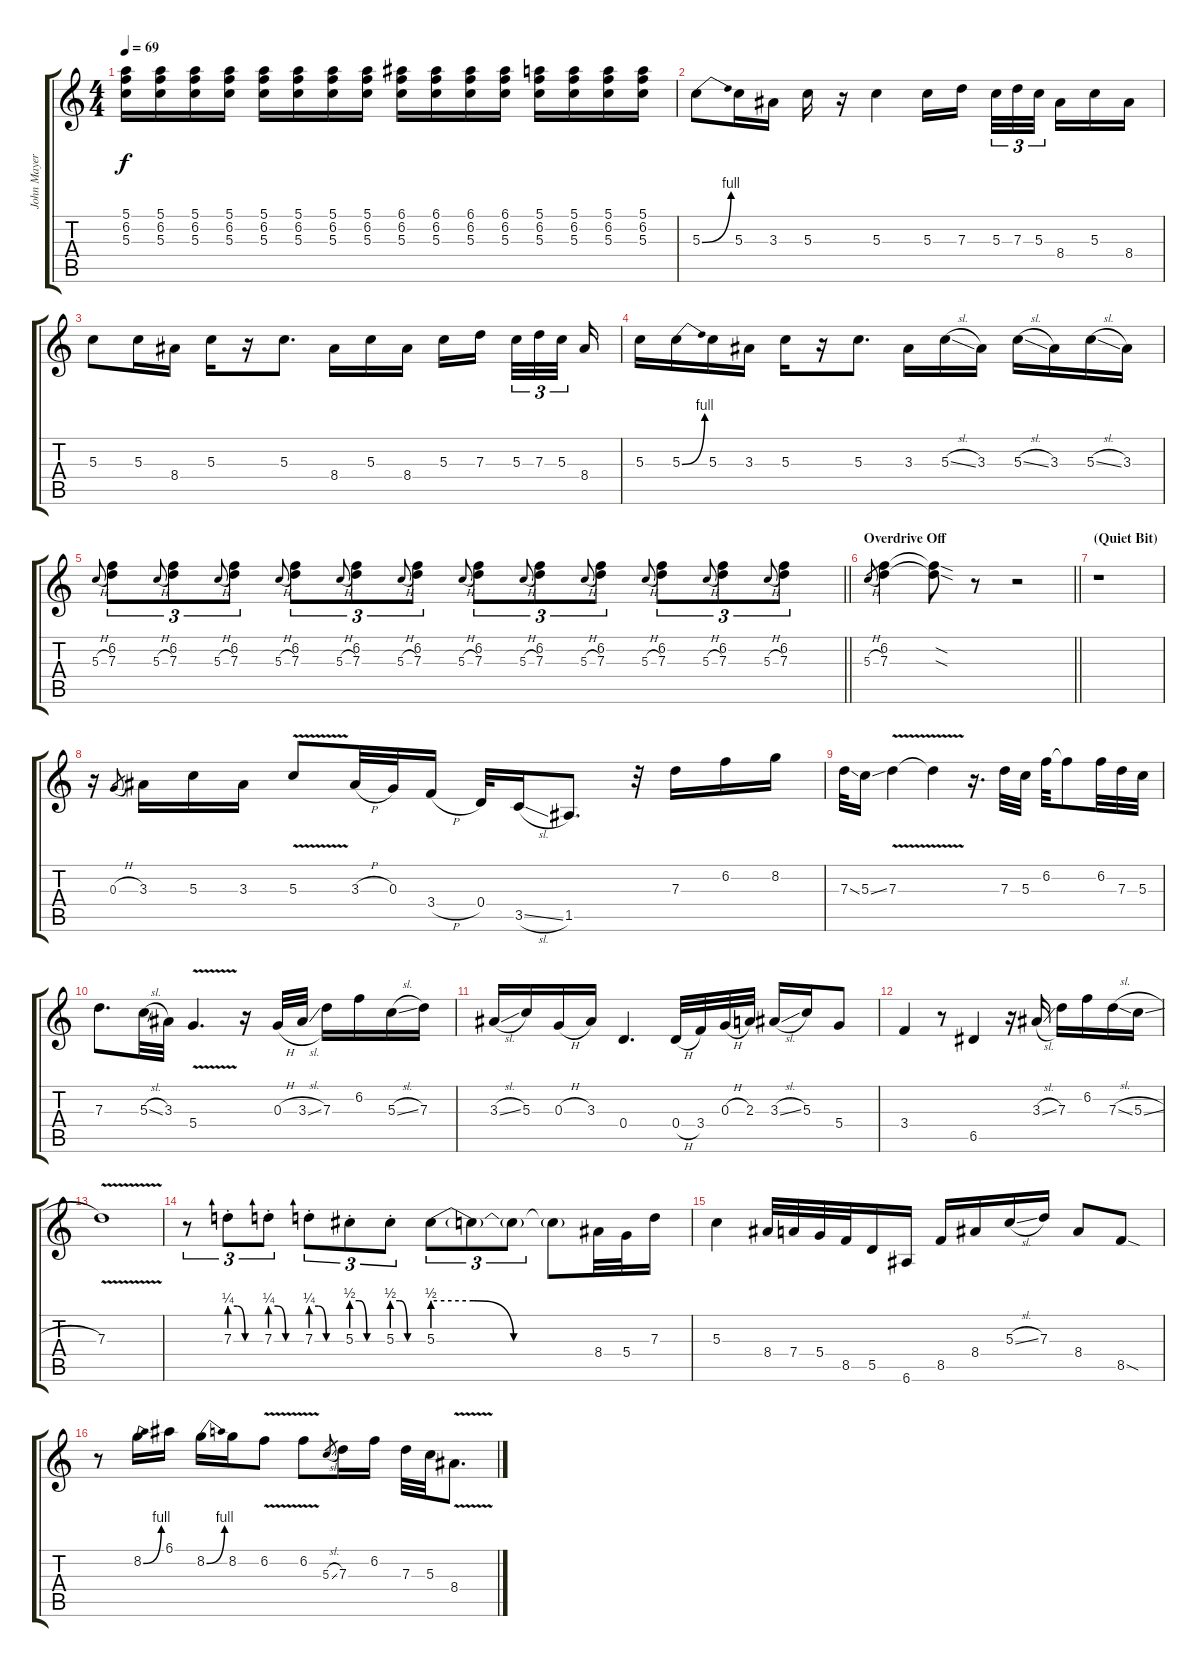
\track ("John Mayer" "John Mayer") {instrument electricguitarclean}
\staff {score tabs}
\tuning (E4 B3 G3 D3 A2 E2) {hide}
\ts (4 4)
\tempo 69
\clef g2
\ks c
(5.1 6.2 5.3).16{dy f} (5.1 6.2 5.3).16 (5.1 6.2 5.3).16 (5.1 6.2 5.3).16 (5.1 6.2 5.3).16 (5.1 6.2 5.3).16 (5.1 6.2 5.3).16 (5.1 6.2 5.3).16 (6.1 6.2 5.3).16 (6.1 6.2 5.3).16 (6.1 6.2 5.3).16 (6.1 6.2 5.3).16 (5.1 6.2 5.3).16 (5.1 6.2 5.3).16 (5.1 6.2 5.3).16 (5.1 6.2 5.3).16 |
5.3{be (bend 0 0 60 4)}.8 5.3.16 3.3.16 5.3.16 r.16 5.3.4 5.3.16 7.3.16 5.3.32{tu (3 2)} 7.3.32{tu (3 2)} 5.3.32{tu (3 2) beam splitsecondary} 8.4.16 5.3.16 8.4.16 |
5.3.8 5.3.16 8.4.16 5.3.16 r.16 5.3.8{d} 8.4.16 5.3.16 8.4.16 5.3.16 7.3.16{beam splitsecondary} 5.3.32{tu (3 2)} 7.3.32{tu (3 2)} 5.3.32{tu (3 2) beam splitsecondary} 8.4.16 |
5.3.16 5.3{be (bend 0 0 60 4)}.16 5.3.16 3.3.16 5.3.16 r.16 5.3.8{d} 3.3.16 5.3{sl}.16 3.3.16 5.3{sl}.16 3.3.16 5.3{sl}.16 3.3.16 |
\barLineRight lightlight
5.3{h}.8{gr onbeat} (6.2 7.3).8{tu (3 2)} 5.3{h}.8{gr onbeat} (6.2 7.3).8{tu (3 2)} 5.3{h}.8{gr onbeat} (6.2 7.3).8{tu (3 2)} 5.3{h}.8{gr onbeat} (6.2 7.3).8{tu (3 2)} 5.3{h}.8{gr onbeat} (6.2 7.3).8{tu (3 2)} 5.3{h}.8{gr onbeat} (6.2 7.3).8{tu (3 2)} 5.3{h}.8{gr onbeat} (6.2 7.3).8{tu (3 2)} 5.3{h}.8{gr onbeat} (6.2 7.3).8{tu (3 2)} 5.3{h}.8{gr onbeat} (6.2 7.3).8{tu (3 2)} 5.3{h}.8{gr onbeat} (6.2 7.3).8{tu (3 2)} 5.3{h}.8{gr onbeat} (6.2 7.3).8{tu (3 2)} 5.3{h}.8{gr onbeat} (6.2 7.3).8{tu (3 2)} |
\section ("" "Overdrive Off")
\barLineRight lightlight
5.3{h}.8{gr} (6.2 7.3).4 (6.2{sod t} 7.3{sod t}).8 r.8 r.2 |
\section ("" "(Quiet Bit)")
r.1{instrument electricguitarclean} |
r.16 0.3{h}.8{gr} 3.3.16 5.3.16 3.3.16 5.3{v}.8 3.3{h}.32 0.3.32 3.4{h}.16 0.4.32 3.5{sl}.16 1.5.8{d} r.32 7.3.16 6.2.16 8.2.16 |
7.3{ss}.32 5.3{ss}.16 7.3{v}.4 7.3{t}.4 r.16{d} 7.3.32 5.3.32 6.2.32 6.2{t}.8 6.2.32 7.3.32 5.3.32 |
7.3.8{d} 5.3{sl}.32 3.3.32 5.4{v}.4{d} r.16 0.3{h}.32 3.3{sl}.32 7.3.16 6.2.16 5.3{sl}.16 7.3.16 |
3.3{sl}.16 5.3.16 0.3{h}.16 3.3.16 0.4.4{d} 0.4{h}.32 3.4.32 0.3{h}.32 2.3.32 3.3{sl}.16 5.3.16 5.4.8 |
3.4.4 r.8 6.5.4 r.16 3.3{sl}.16 7.3.16 6.2.16 7.3{sl}.16 5.3{sl}.16 |
7.3{v}.1 |
r.8{tu (3 2)} 7.3{be (custom 0 1 15 1 30 0 60 0) st}.8{tu (3 2)} 7.3{be (custom 0 1 15 1 30 0 60 0) st}.8{tu (3 2)} 7.3{be (custom 0 1 15 1 30 0 60 0) st}.8{tu (3 2)} 5.3{be (custom 0 2 15 2 30 0 60 0) st}.8{tu (3 2)} 5.3{be (custom 0 2 15 2 30 0 60 0) st}.8{tu (3 2)} 5.3{be (custom 0 2 15 2 30 0 60 0)}.8{tu (3 2)} 5.3{t}.8{tu (3 2)} 5.3{t}.8{tu (3 2)} 5.3{t}.8 8.4.32 5.4.32 7.3.16 |
5.3.4 8.4.32 7.4.32 5.4.32 8.5.32 5.5.16 6.6.16 8.5.16 8.4.16 5.3{sl}.16 7.3.16 8.4.8 8.5{sod}.8 |
r.8 8.2{be (bend 0 0 60 4)}.16 6.1.16 8.2{be (bend 0 0 60 4)}.16 8.2.16 6.2{v}.8 6.2{v}.8 5.3{sl}.8{gr} 7.3.16 6.2.16 7.3.32 5.3.32 8.4{v}.8{d}
